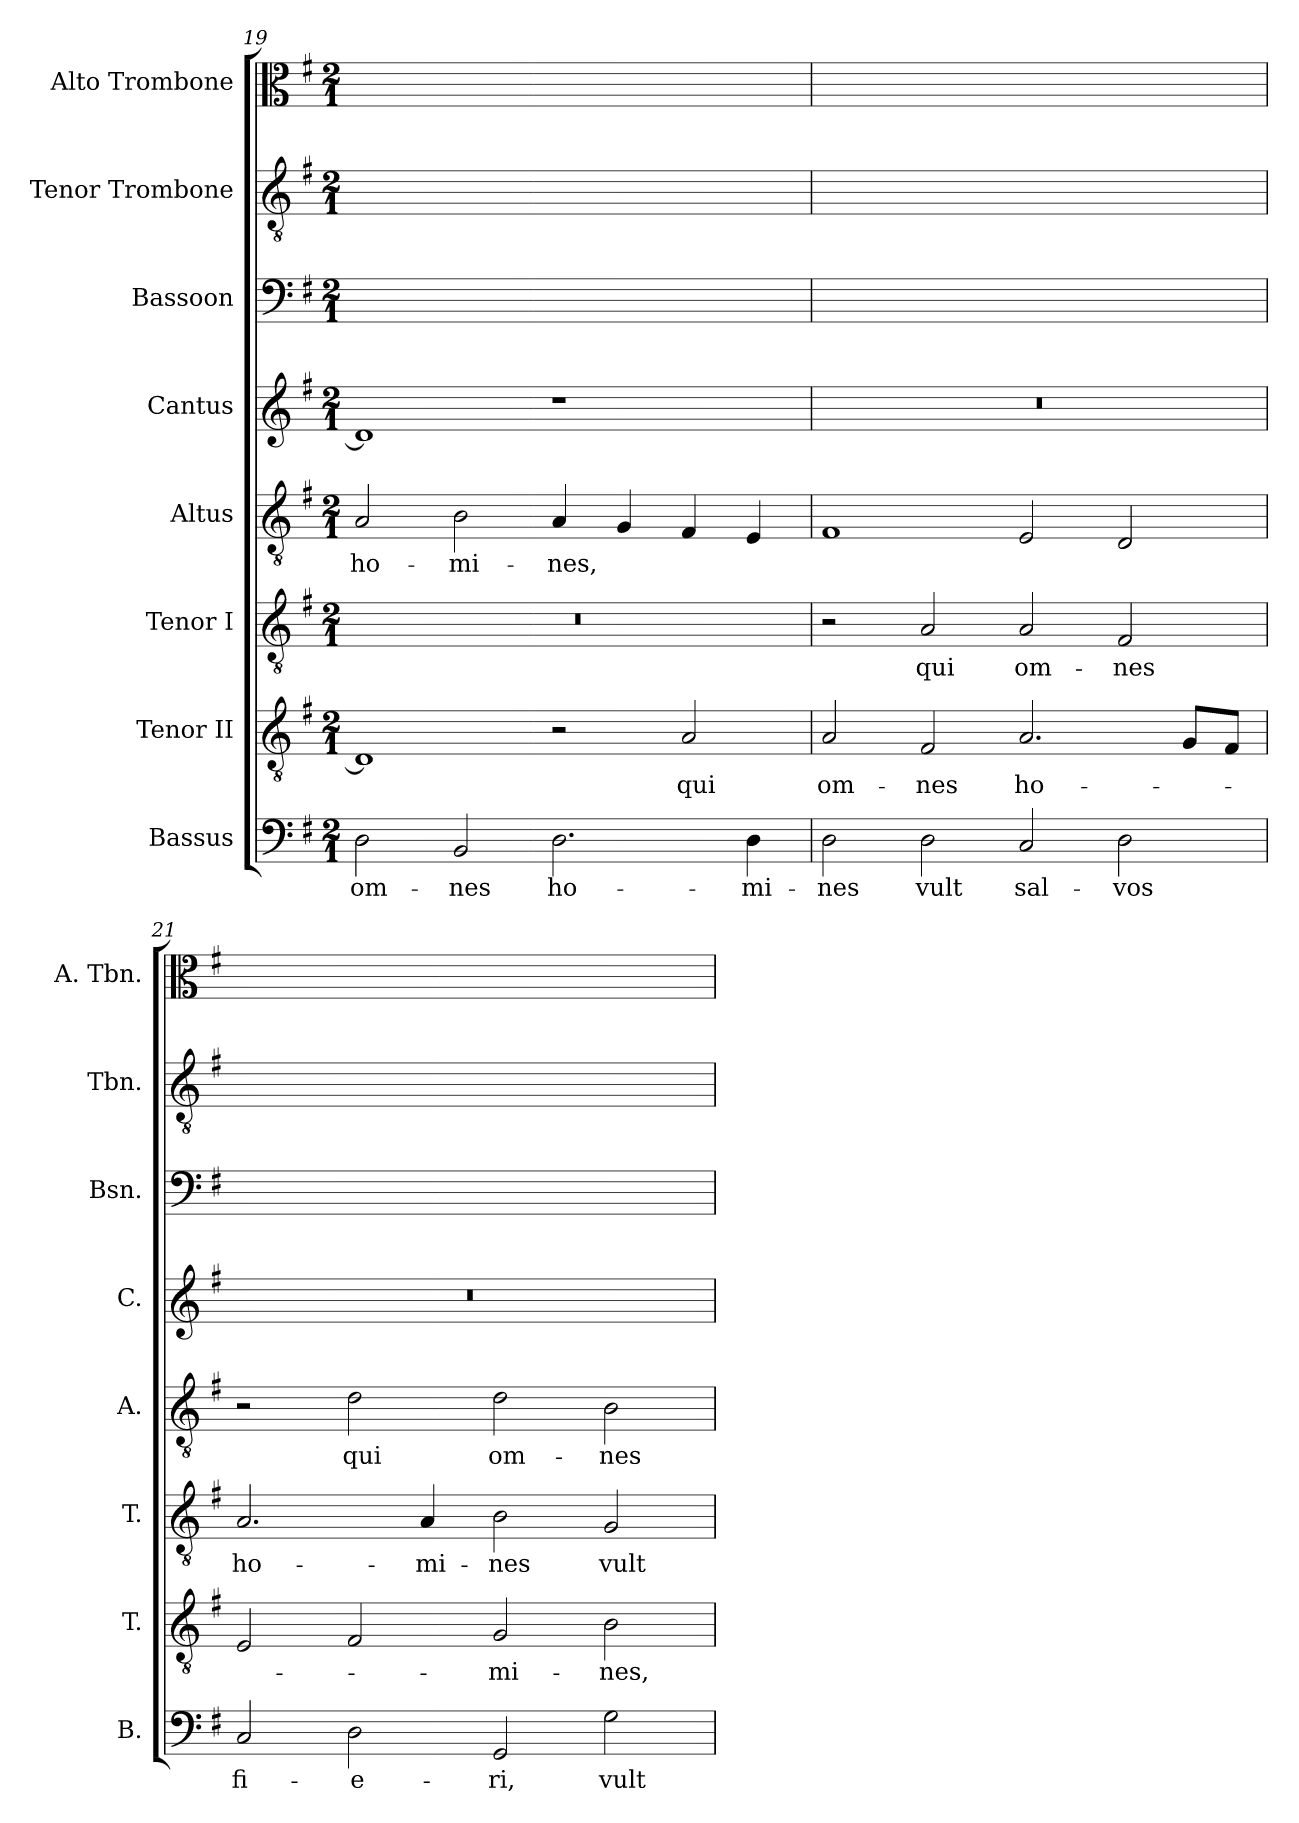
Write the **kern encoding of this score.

**kern	**text	**kern	**text	**kern	**text	**kern	**text	**kern	**text	**kern	**text	**kern	**text	**kern	**text
*part8	*part8	*part7	*part7	*part6	*part6	*part5	*part5	*part4	*part4	*part3	*part3	*part2	*part2	*part1	*part1
*staff8	*staff8	*staff7	*staff7	*staff6	*staff6	*staff5	*staff5	*staff4	*staff4	*staff3	*staff3	*staff2	*staff2	*staff1	*staff1
*I"Bassus	*	*I"Tenor II	*	*I"Tenor I	*	*I"Altus	*	*I"Cantus	*	*I"Bassoon	*	*I"Tenor Trombone	*	*I"Alto Trombone	*
*I'B.	*	*I'T.	*	*I'T.	*	*I'A.	*	*I'C.	*	*I'Bsn.	*	*I'Tbn.	*	*I'A. Tbn.	*
*clefF4	*	*clefGv2	*	*clefGv2	*	*clefGv2	*	*clefG2	*	*clefF4	*	*clefGv2	*	*clefC3	*
*	*	*ITrd7c12	*	*ITrd7c12	*	*ITrd7c12	*	*	*	*	*	*	*	*	*
*k[f#]	*	*k[f#]	*	*k[f#]	*	*k[f#]	*	*k[f#]	*	*k[f#]	*	*k[f#]	*	*k[f#]	*
*G:	*	*G:	*	*G:	*	*G:	*	*G:	*	*G:	*	*G:	*	*G:	*
*M2/1	*	*M2/1	*	*M2/1	*	*M2/1	*	*M2/1	*	*M2/1	*	*M2/1	*	*M2/1	*
=19	=19	=19	=19	=19	=19	=19	=19	=19	=19	=19	=19	=19	=19	=19	=19
!	!LO:LY:b	!	!	!LO:N:vis=1	!	!	!LO:LY:b	!	!	!	!	!	!	!	!
2D\	om-	1DD]	.	0r	.	2AA/	ho-	1d]	.	2D\yy	om-	0ryy	.	1dyy]	.
!	!LO:LY:b	!	!	!	!	!	!LO:LY:b	!	!	!	!	!	!	!	!
2BB/	-nes	.	.	.	.	2BB\	-mi-	.	.	2BB/yy	-nes	.	.	.	.
!	!LO:LY:b	!	!	!	!	!	!LO:LY:b	!	!	!	!	!	!	!	!
2.D\	ho-	2r	.	.	.	4AA/	-nes,	1r	.	2.D\yy	ho-	.	.	1ryy	.
.	.	.	.	.	.	4GG/	.	.	.	.	.	.	.	.	.
!	!	!	!LO:LY:b	!	!	!	!	!	!	!	!	!	!	!	!
.	.	2AA/	qui	.	.	4FF#/	.	.	.	.	.	.	.	.	.
!	!LO:LY:b	!	!	!	!	!	!	!	!	!	!	!	!	!	!
4D\	-mi-	.	.	.	.	4EE/	.	.	.	4D\yy	-mi-	.	.	.	.
=20	=20	=20	=20	=20	=20	=20	=20	=20	=20	=20	=20	=20	=20	=20	=20
!	!LO:LY:b	!	!LO:LY:b	!	!	!	!	!LO:N:vis=1	!	!	!	!	!	!	!
2D\	-nes	2AA/	om-	2r	.	1FF#	.	0r	.	2D\yy	-nes	2ryy	.	0ryy	.
!	!LO:LY:b	!	!LO:LY:b	!	!LO:LY:b	!	!	!	!	!	!	!	!	!	!
2D\	vult	2FF#/	-nes	2AA/	qui	.	.	.	.	2D\yy	vult	2AA/yy	qui	.	.
!	!LO:LY:b	!	!LO:LY:b	!	!LO:LY:b	!	!	!	!	!	!	!	!	!	!
2C/	sal-	2.AA/	ho-	2AA/	om-	2EE/	.	.	.	2C/yy	sal-	2AA/yy	om-	.	.
!	!LO:LY:b	!	!	!	!LO:LY:b	!	!	!	!	!	!	!	!	!	!
2D\	-vos	.	.	2FF#/	-nes	2DD/	.	.	.	2D\yy	-vos	2FF#/yy	-nes	.	.
.	.	8GG/L	.	.	.	.	.	.	.	.	.	.	.	.	.
.	.	8FF#/J	.	.	.	.	.	.	.	.	.	.	.	.	.
!!LO:LB:g=z
=21	=21	=21	=21	=21	=21	=21	=21	=21	=21	=21	=21	=21	=21	=21	=21
!	!LO:LY:b	!	!	!	!LO:LY:b	!	!	!LO:N:vis=1	!	!	!	!	!	!	!
2C/	fi-	2EE/	.	2.AA/	ho-	2r	.	0r	.	2C/yy	fi-	2.AA/yy	ho-	0ryy	.
!	!LO:LY:b	!	!	!	!	!	!LO:LY:b	!	!	!	!	!	!	!	!
2D\	-e-	2FF#/	.	.	.	2D\	qui	.	.	2D\yy	-e-	.	.	.	.
!	!	!	!	!	!LO:LY:b	!	!	!	!	!	!	!	!	!	!
.	.	.	.	4AA/	-mi-	.	.	.	.	.	.	4AA/yy	-mi-	.	.
!	!LO:LY:b	!	!LO:LY:b	!	!LO:LY:b	!	!LO:LY:b	!	!	!	!	!	!	!	!
2GG/	-ri,	2GG/	-mi-	2BB\	-nes	2D\	om-	.	.	2GG/yy	-ri,	2BB/yy	-nes	.	.
!	!LO:LY:b	!	!LO:LY:b	!	!LO:LY:b	!	!LO:LY:b	!	!	!	!	!	!	!	!
2G\	vult	2BB\	-nes,	2GG/	vult	2BB\	-nes	.	.	2G\yy	vult	2GG/yy	vult	.	.
=	=	=	=	=	=	=	=	=	=	=	=	=	=	=	=
*-	*-	*-	*-	*-	*-	*-	*-	*-	*-	*-	*-	*-	*-	*-	*-
